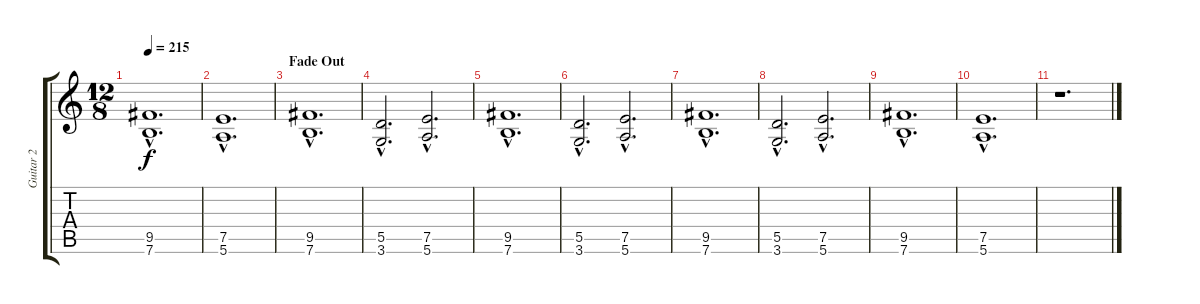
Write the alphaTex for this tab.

\track ("Guitar 2" "Guitar 2") {instrument distortionguitar}
\staff {score tabs}
\tuning (E4 B3 G3 D3 A2 E2) {hide}
\ts (12 8)
\tempo 215
\clef g2
\ks c
(9.5{hac} 7.6{hac}).1{d dy f} |
(7.5{hac} 5.6{hac}).1{d} |
\section ("" "Fade Out")
(9.5{hac} 7.6{hac}).1{d volume 12} |
(5.5{hac} 3.6{hac}).2{d volume 11} (7.5{hac} 5.6{hac}).2{d volume 10} |
(9.5{hac} 7.6{hac}).1{d volume 9} |
(5.5{hac} 3.6{hac}).2{d volume 8} (7.5{hac} 5.6{hac}).2{d volume 7} |
(9.5{hac} 7.6{hac}).1{d volume 6} |
(5.5{hac} 3.6{hac}).2{d volume 5} (7.5{hac} 5.6{hac}).2{d volume 4} |
(9.5{hac} 7.6{hac}).1{d volume 3} |
(7.5{hac} 5.6{hac}).1{d volume 1} |
r.1{d}
